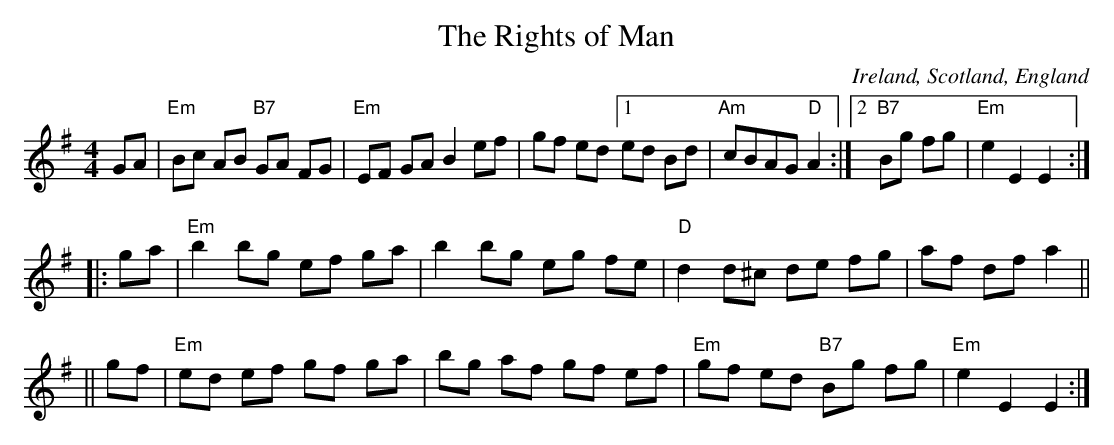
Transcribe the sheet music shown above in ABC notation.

X:1
T: The Rights of Man
O: Ireland, Scotland, England
M: 4/4
L: 1/8
K: Em
GA |\
"Em"Bc AB "B7"GA FG | "Em"EF GA B2 ef | gf ed [1 ed Bd |\
"Am"cBAG "D"A2 :| [2 "B7"Bg fg | "Em"e2 E2 E2 :|
|: ga | "Em"b2 bg ef ga | b2 bg eg fe | "D"d2 d^c de fg | af df a2 ||
|| gf | "Em"ed ef gf ga | bg af gf ef | "Em"gf ed "B7"Bg fg | "Em"e2 E2 E2 :|
